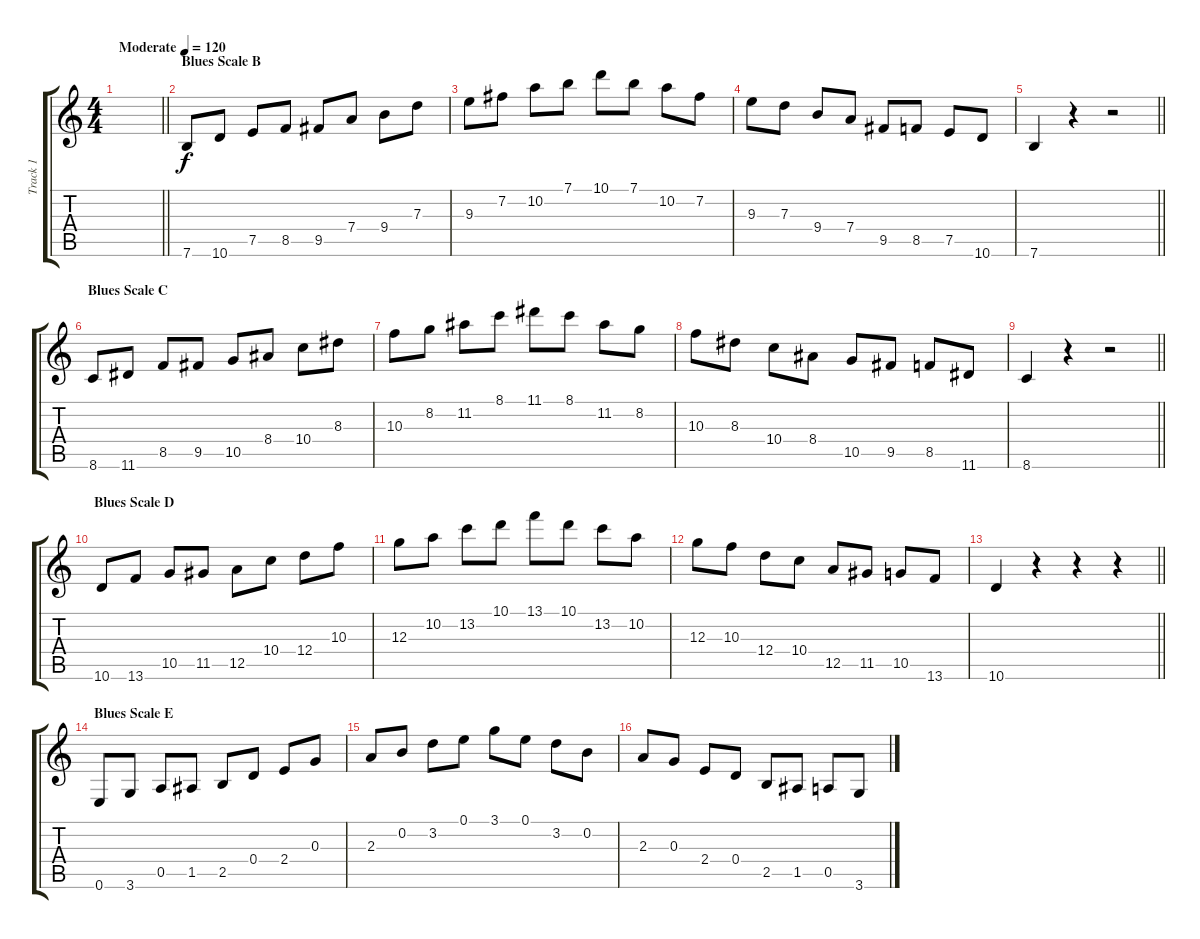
\track ("Track 1" "Track 1") {instrument acousticguitarsteel}
\staff {score tabs}
\tuning (E4 B3 G3 D3 A2 E2) {hide}
\ts (4 4)
\tempo (120 "Moderate")
\clef g2
\barLineRight lightlight
\ks c
|
\section ("" "Blues Scale B")
7.6.8 10.6.8 7.5.8 8.5.8 9.5.8 7.4.8 9.4.8 7.3.8 |
9.3.8 7.2.8 10.2.8 7.1.8 10.1.8 7.1.8 10.2.8 7.2.8 |
9.3.8 7.3.8 9.4.8 7.4.8 9.5.8 8.5.8 7.5.8 10.6.8 |
\barLineRight lightlight
7.6.4 r.4 r.2 |
\section ("" "Blues Scale C")
8.6.8 11.6.8 8.5.8 9.5.8 10.5.8 8.4.8 10.4.8 8.3.8 |
10.3.8 8.2.8 11.2.8 8.1.8 11.1.8 8.1.8 11.2.8 8.2.8 |
10.3.8 8.3.8 10.4.8 8.4.8 10.5.8 9.5.8 8.5.8 11.6.8 |
\barLineRight lightlight
8.6.4 r.4 r.2 |
\section ("" "Blues Scale D")
10.6.8 13.6.8 10.5.8 11.5.8 12.5.8 10.4.8 12.4.8 10.3.8 |
12.3.8 10.2.8 13.2.8 10.1.8 13.1.8 10.1.8 13.2.8 10.2.8 |
12.3.8 10.3.8 12.4.8 10.4.8 12.5.8 11.5.8 10.5.8 13.6.8 |
\barLineRight lightlight
10.6.4 r.4 r.4 r.4 |
\section ("" "Blues Scale E")
0.6.8 3.6.8 0.5.8 1.5.8 2.5.8 0.4.8 2.4.8 0.3.8 |
2.3.8 0.2.8 3.2.8 0.1.8 3.1.8 0.1.8 3.2.8 0.2.8 |
2.3.8 0.3.8 2.4.8 0.4.8 2.5.8 1.5.8 0.5.8 3.6.8
